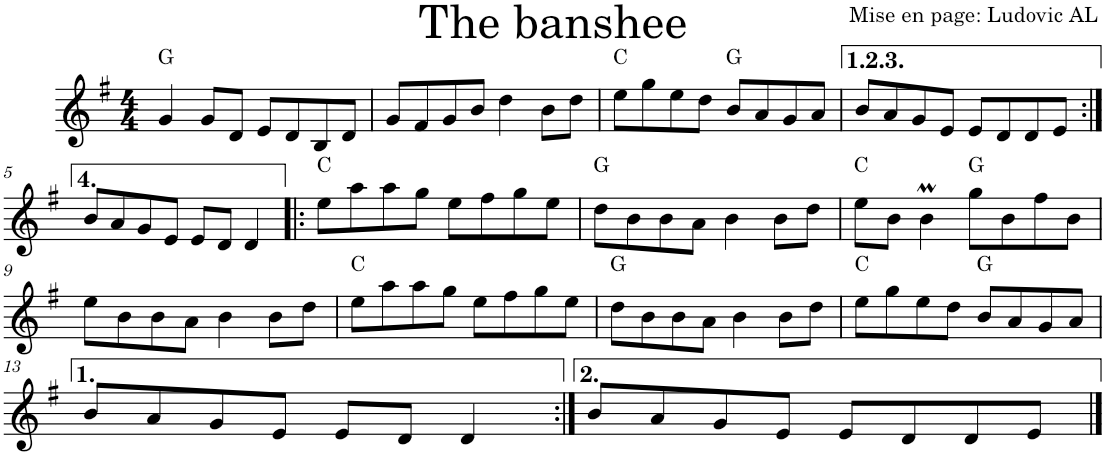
**kern	**harte
*part1	*part1
*staff1	*
*I"Violon	*
*I'Vln.	*
*clefG2	*
*k[f#]	*
*M4/4	*
=1	=1
4g/	G:maj
8g/L	.
8d/J	.
8e/L	.
8d/	.
8B/	.
8d/J	.
=2	=2
8g/L	.
8f#/	.
8g/	.
8b/J	.
4dd\	.
8b\L	.
8dd\J	.
=3	=3
8ee\L	C:maj
8gg\	.
8ee\	.
8dd\J	.
8b/L	G:maj
8a/	.
8g/	.
8a/J	.
=4	=4
8b/L	.
8a/	.
8g/	.
8e/J	.
8e/L	.
8d/	.
8d/	.
8e/J	.
!!LO:LB:g=z
=5:|!	=5:|!
8b/L	.
8a/	.
8g/	.
8e/J	.
8e/L	.
8d/J	.
4d/	.
=6!|:	=6!|:
8ee\L	C:maj
8aa\	.
8aa\	.
8gg\J	.
8ee\L	.
8ff#\	.
8gg\	.
8ee\J	.
=7	=7
8dd\L	G:maj
8b\	.
8b\	.
8a\J	.
4b\	.
8b\L	.
8dd\J	.
=8	=8
8ee\L	C:maj
8b\J	.
4bm\	.
8gg\L	G:maj
8b\	.
8ff#\	.
8b\J	.
!!LO:LB:g=z
=9	=9
8ee\L	.
8b\	.
8b\	.
8a\J	.
4b\	.
8b\L	.
8dd\J	.
=10	=10
8ee\L	C:maj
8aa\	.
8aa\	.
8gg\J	.
8ee\L	.
8ff#\	.
8gg\	.
8ee\J	.
=11	=11
8dd\L	G:maj
8b\	.
8b\	.
8a\J	.
4b\	.
8b\L	.
8dd\J	.
=12	=12
8ee\L	C:maj
8gg\	.
8ee\	.
8dd\J	.
8b/L	G:maj
8a/	.
8g/	.
8a/J	.
!!LO:LB:g=z
=13	=13
8b/L	.
8a/	.
8g/	.
8e/J	.
8e/L	.
8d/J	.
4d/	.
=14:|!	=14:|!
8b/L	.
8a/	.
8g/	.
8e/J	.
8e/L	.
8d/	.
8d/	.
8e/J	.
==	==
*-	*-
